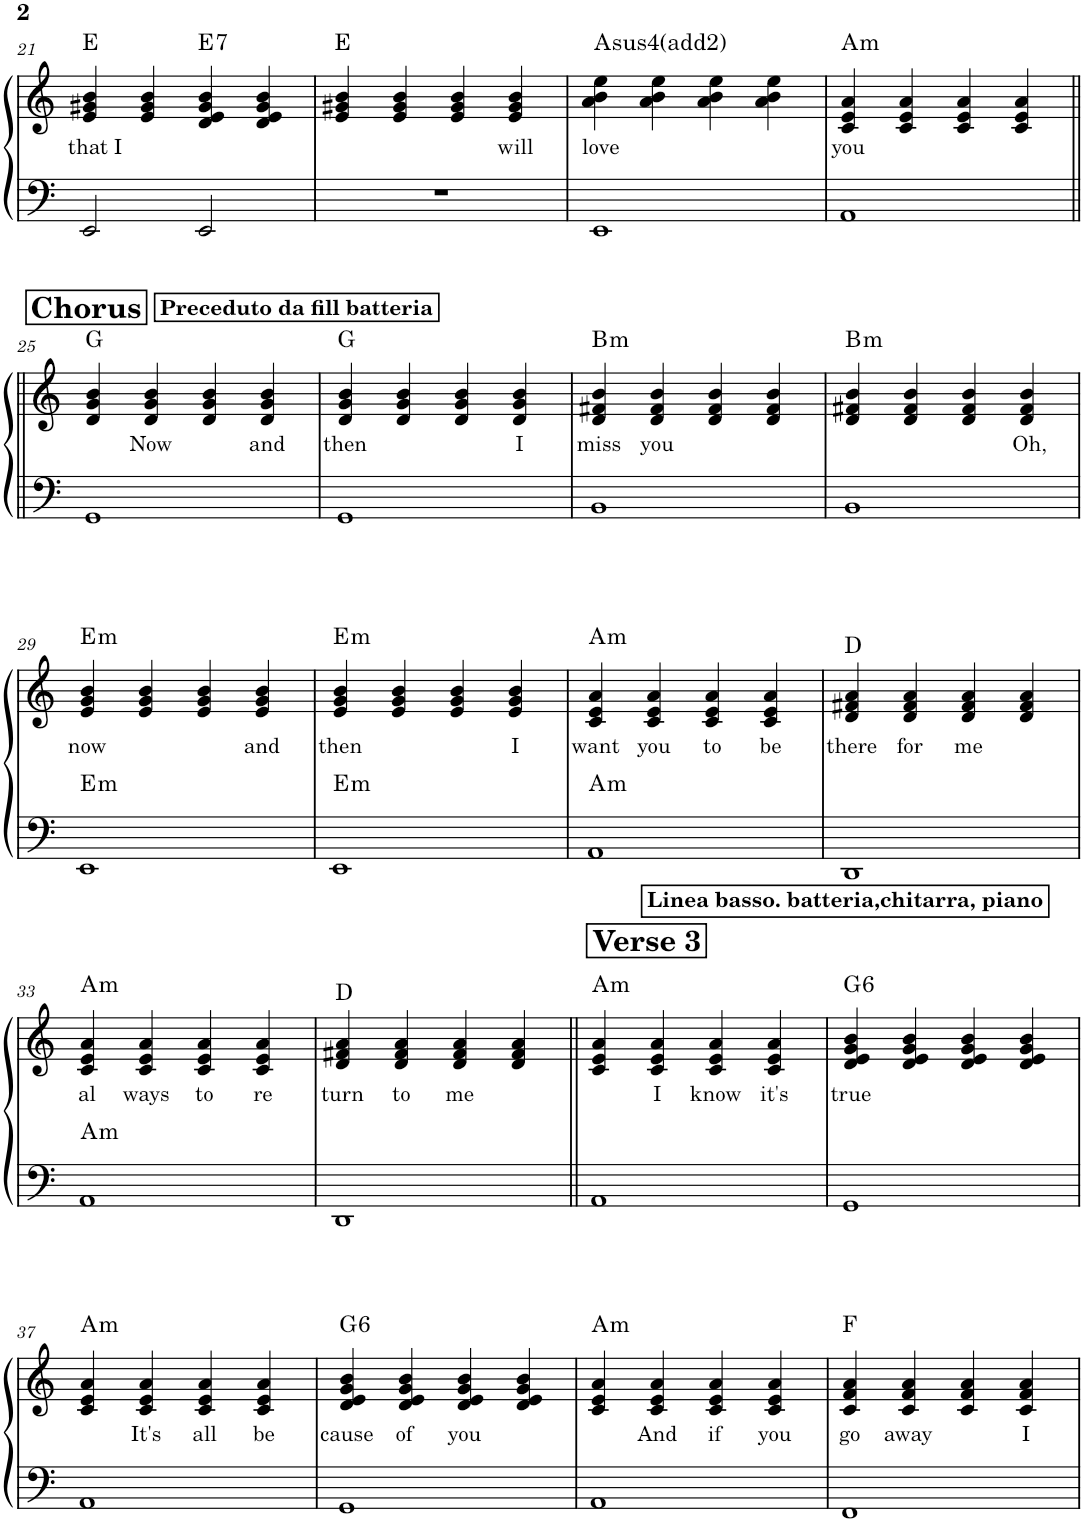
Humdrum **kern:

**kern	**kern	**text	**harte
*part1	*part1	*part1	*part1
*staff2	*staff1	*staff1	*
*I"Piano	*	*	*
*I'Pno.	*	*	*
!!LO:PB:g=z
*clefF4	*clefG2	*	*
*k[]	*k[]	*	*
*M4/4	*M4/4	*	*
=21	=21	=21	=21
!	!LO:TX:b:t=that I	!	!
2EE/	4e/ 4g#X/ 4b/	.	E:maj
.	4e/ 4g#/ 4b/	.	.
!	!	!	!LO:H:kt=7
2EE/	4d/ 4e/ 4g#/ 4b/	.	E:7
.	4d/ 4e/ 4g#/ 4b/	.	.
=22	=22	=22	=22
1r	4e/ 4g#X/ 4b/	.	E:maj
.	4e/ 4g#/ 4b/	.	.
.	4e/ 4g#/ 4b/	.	.
!	!	!LO:LY:b	!
.	4e/ 4g#/ 4b/	will	.
=23	=23	=23	=23
!	!	!LO:LY:b	!LO:H:kt=4
1EE	4a\ 4b\ 4ee\	love	A:sus4(2)
.	4a\ 4b\ 4ee\	.	.
.	4a\ 4b\ 4ee\	.	.
.	4a\ 4b\ 4ee\	.	.
=24	=24	=24	=24
!	!	!LO:LY:b	!LO:H:kt=m
1AA	4c/ 4e/ 4a/	you	A:min
.	4c/ 4e/ 4a/	.	.
.	4c/ 4e/ 4a/	.	.
.	4c/ 4e/ 4a/	.	.
!!LO:LB:g=z
!!LO:REH:place=s1:a:B:cj:t=Preceduto da fill batteria:qo=1
!!LO:REH:place=s1:a:B:cj:fs=14:t=Chorus
=25||	=25||	=25||	=25||
1GG	4d/ 4g/ 4b/	.	G:maj
!	!	!LO:LY:b	!
.	4d/ 4g/ 4b/	Now	.
.	4d/ 4g/ 4b/	.	.
!	!	!LO:LY:b	!
.	4d/ 4g/ 4b/	and	.
=26	=26	=26	=26
!	!	!LO:LY:b	!
1GG	4d/ 4g/ 4b/	then	G:maj
.	4d/ 4g/ 4b/	.	.
.	4d/ 4g/ 4b/	.	.
!	!	!LO:LY:b	!
.	4d/ 4g/ 4b/	I	.
=27	=27	=27	=27
!	!	!LO:LY:b	!LO:H:kt=m
1BB	4d/ 4f#X/ 4b/	miss	B:min
!	!	!LO:LY:b	!
.	4d/ 4f#/ 4b/	you	.
.	4d/ 4f#/ 4b/	.	.
.	4d/ 4f#/ 4b/	.	.
=28	=28	=28	=28
!	!	!	!LO:H:kt=m
1BB	4d/ 4f#X/ 4b/	.	B:min
.	4d/ 4f#/ 4b/	.	.
.	4d/ 4f#/ 4b/	.	.
!	!	!LO:LY:b	!
.	4d/ 4f#/ 4b/	Oh,	.
!!LO:LB:g=z
=29	=29	=29	=29
!	!	!LO:LY:b	!LO:H:n=1:kt=m
!	!	!	!LO:H:n=2:kt=m
1EE	4e/ 4g/ 4b/	now	E:min E:min
.	4e/ 4g/ 4b/	.	.
.	4e/ 4g/ 4b/	.	.
!	!	!LO:LY:b	!
.	4e/ 4g/ 4b/	and	.
=30	=30	=30	=30
!	!	!LO:LY:b	!LO:H:n=1:kt=m
!	!	!	!LO:H:n=2:kt=m
1EE	4e/ 4g/ 4b/	then	E:min E:min
.	4e/ 4g/ 4b/	.	.
.	4e/ 4g/ 4b/	.	.
!	!	!LO:LY:b	!
.	4e/ 4g/ 4b/	I	.
=31	=31	=31	=31
!	!	!LO:LY:b	!LO:H:n=1:kt=m
!	!	!	!LO:H:n=2:kt=m
1AA	4c/ 4e/ 4a/	want	A:min A:min
!	!	!LO:LY:b	!
.	4c/ 4e/ 4a/	you	.
!	!	!LO:LY:b	!
.	4c/ 4e/ 4a/	to	.
!	!	!LO:LY:b	!
.	4c/ 4e/ 4a/	be	.
=32	=32	=32	=32
!	!	!LO:LY:b	!
1DD	4d/ 4f#X/ 4a/	there	D:maj
!	!	!LO:LY:b	!
.	4d/ 4f#/ 4a/	for	.
!	!	!LO:LY:b	!
.	4d/ 4f#/ 4a/	me	.
.	4d/ 4f#/ 4a/	.	.
!!LO:LB:g=z
=33	=33	=33	=33
!	!	!LO:LY:b	!LO:H:n=1:kt=m
!	!	!	!LO:H:n=2:kt=m
1AA	4c/ 4e/ 4a/	al	A:min A:min
!	!	!LO:LY:b	!
.	4c/ 4e/ 4a/	ways	.
!	!	!LO:LY:b	!
.	4c/ 4e/ 4a/	to	.
!	!	!LO:LY:b	!
.	4c/ 4e/ 4a/	re	.
=34	=34	=34	=34
!	!	!LO:LY:b	!
1DD	4d/ 4f#X/ 4a/	turn	D:maj
!	!	!LO:LY:b	!
.	4d/ 4f#/ 4a/	to	.
!	!	!LO:LY:b	!
.	4d/ 4f#/ 4a/	me	.
.	4d/ 4f#/ 4a/	.	.
!!LO:REH:place=s1:a:B:cj:t=Linea basso. batteria,chitarra, piano:qo=3
!!LO:REH:place=s1:a:B:cj:fs=14:t=Verse 3
=35||	=35||	=35||	=35||
!	!	!	!LO:H:kt=m
1AA	4c/ 4e/ 4a/	.	A:min
!	!	!LO:LY:b	!
.	4c/ 4e/ 4a/	I	.
!	!	!LO:LY:b	!
.	4c/ 4e/ 4a/	know	.
!	!	!LO:LY:b	!
.	4c/ 4e/ 4a/	it's	.
=36	=36	=36	=36
!	!	!LO:LY:b	!LO:H:kt=6
1GG	4d/ 4e/ 4g/ 4b/	true	G:maj6
.	4d/ 4e/ 4g/ 4b/	.	.
.	4d/ 4e/ 4g/ 4b/	.	.
.	4d/ 4e/ 4g/ 4b/	.	.
!!LO:LB:g=z
=37	=37	=37	=37
!	!	!	!LO:H:kt=m
1AA	4c/ 4e/ 4a/	.	A:min
!	!	!LO:LY:b	!
.	4c/ 4e/ 4a/	It's	.
!	!	!LO:LY:b	!
.	4c/ 4e/ 4a/	all	.
!	!	!LO:LY:b	!
.	4c/ 4e/ 4a/	be	.
=38	=38	=38	=38
!	!	!LO:LY:b	!LO:H:kt=6
1GG	4d/ 4e/ 4g/ 4b/	cause	G:maj6
!	!	!LO:LY:b	!
.	4d/ 4e/ 4g/ 4b/	of	.
!	!	!LO:LY:b	!
.	4d/ 4e/ 4g/ 4b/	you	.
.	4d/ 4e/ 4g/ 4b/	.	.
=39	=39	=39	=39
!	!	!	!LO:H:kt=m
1AA	4c/ 4e/ 4a/	.	A:min
!	!	!LO:LY:b	!
.	4c/ 4e/ 4a/	And	.
!	!	!LO:LY:b	!
.	4c/ 4e/ 4a/	if	.
!	!	!LO:LY:b	!
.	4c/ 4e/ 4a/	you	.
=40	=40	=40	=40
!	!	!LO:LY:b	!
1FF	4c/ 4f/ 4a/	go	F:maj
!	!	!LO:LY:b	!
.	4c/ 4f/ 4a/	away	.
.	4c/ 4f/ 4a/	.	.
!	!	!LO:LY:b	!
.	4c/ 4f/ 4a/	I	.
=	=	=	=
*-	*-	*-	*-
